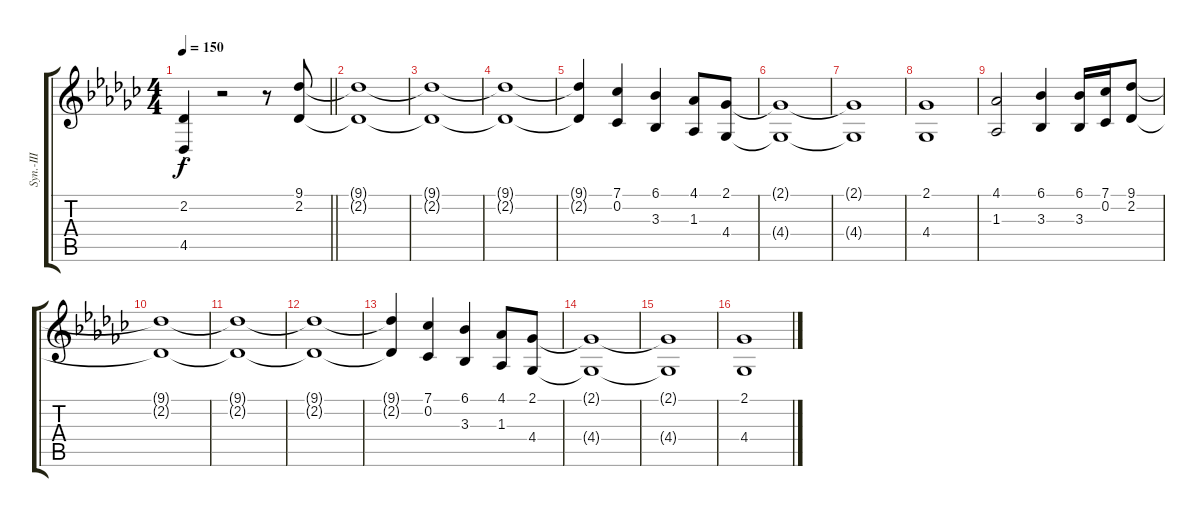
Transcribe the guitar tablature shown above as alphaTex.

\track ("Syn.-III" "Syn.-III") {instrument lead1square}
\staff {score tabs}
\tuning (E4 B3 G3 D3 A2 E2) {hide}
\ts (4 4)
\tempo 150
\clef g2
\barLineRight lightlight
\ks gb
(2.2{st} 4.5).4{dy f} r.2 r.8 (9.1 2.2).8 |
(9.1{t} 2.2{t}).1 |
(9.1{t} 2.2{t}).1 |
(9.1{t} 2.2{t}).1 |
(9.1{t} 2.2{t}).4 (7.1 0.2).4 (6.1 3.3).4 (4.1 1.3).8 (2.1 4.4).8 |
(2.1{t} 4.4{t}).1 |
(2.1{t} 4.4{t}).1 |
(2.1 4.4).1 |
(4.1 1.3).2 (6.1 3.3).4 (6.1 3.3).16 (7.1 0.2).16 (9.1 2.2).8 |
(9.1{t} 2.2{t}).1 |
(9.1{t} 2.2{t}).1 |
(9.1{t} 2.2{t}).1 |
(9.1{t} 2.2{t}).4 (7.1 0.2).4 (6.1 3.3).4 (4.1 1.3).8 (2.1 4.4).8 |
(2.1{t} 4.4{t}).1 |
(2.1{t} 4.4{t}).1 |
(2.1 4.4).1
